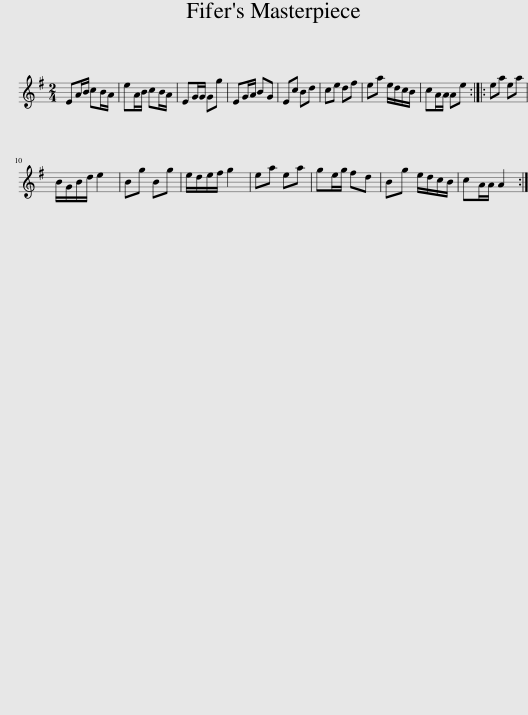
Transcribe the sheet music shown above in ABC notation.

X:1
L:1/8
M:2/4
I:linebreak $
K:none
V:1 treble transpose="8 "
V:1
[K:G] EA/B/ cB/A/ | eA/B/ cB/A/ | EG/G/ Gg | EG/A/ BG | Ec Bd | %5
 ce df | ea e/d/c/B/ | cA/A/ Ae :: ea ea |$ B/G/B/d/ e2 | %10
 Bg Bg | e/d/e/f/ g2 | ea ea | ge/g/ fd | Bg e/d/c/B/ | %15
 cA/A/ A2 :| %16
